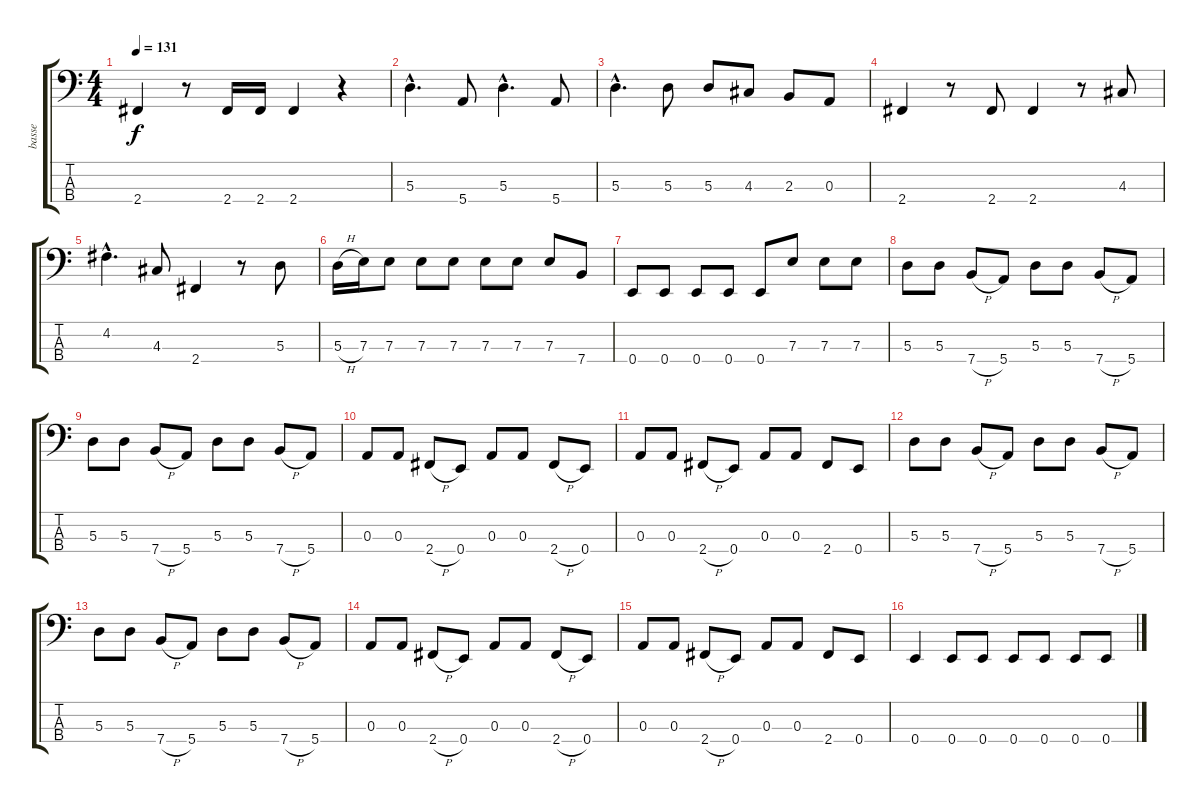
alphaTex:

\track ("basse" "basse") {instrument synthbass2}
\staff {score tabs}
\tuning (G2 D2 A1 E1) {hide}
\ts (4 4)
\tempo 131
\clef f4
\ks c
2.4.4{dy f} r.8 2.4.16 2.4.16 2.4.4 r.4 |
5.3{hac}.4{d} 5.4.8 5.3{hac}.4{d} 5.4.8 |
5.3{hac}.4{d} 5.3.8 5.3.8 4.3.8 2.3.8 0.3.8 |
2.4.4 r.8 2.4.8 2.4.4 r.8 4.3.8 |
4.2{hac}.4{d} 4.3.8 2.4.4 r.8 5.3.8 |
5.3{h}.16 7.3.16 7.3.8 7.3.8 7.3.8 7.3.8 7.3.8 7.3.8 7.4.8 |
0.4.8 0.4.8 0.4.8 0.4.8 0.4.8 7.3.8 7.3.8 7.3.8 |
5.3.8 5.3.8 7.4{h}.8 5.4.8 5.3.8 5.3.8 7.4{h}.8 5.4.8 |
5.3.8 5.3.8 7.4{h}.8 5.4.8 5.3.8 5.3.8 7.4{h}.8 5.4.8 |
0.3.8 0.3.8 2.4{h}.8 0.4.8 0.3.8 0.3.8 2.4{h}.8 0.4.8 |
0.3.8 0.3.8 2.4{h}.8 0.4.8 0.3.8 0.3.8 2.4.8 0.4.8 |
5.3.8 5.3.8 7.4{h}.8 5.4.8 5.3.8 5.3.8 7.4{h}.8 5.4.8 |
5.3.8 5.3.8 7.4{h}.8 5.4.8 5.3.8 5.3.8 7.4{h}.8 5.4.8 |
0.3.8 0.3.8 2.4{h}.8 0.4.8 0.3.8 0.3.8 2.4{h}.8 0.4.8 |
0.3.8 0.3.8 2.4{h}.8 0.4.8 0.3.8 0.3.8 2.4.8 0.4.8 |
0.4.4 0.4.8 0.4.8 0.4.8 0.4.8 0.4.8 0.4.8
